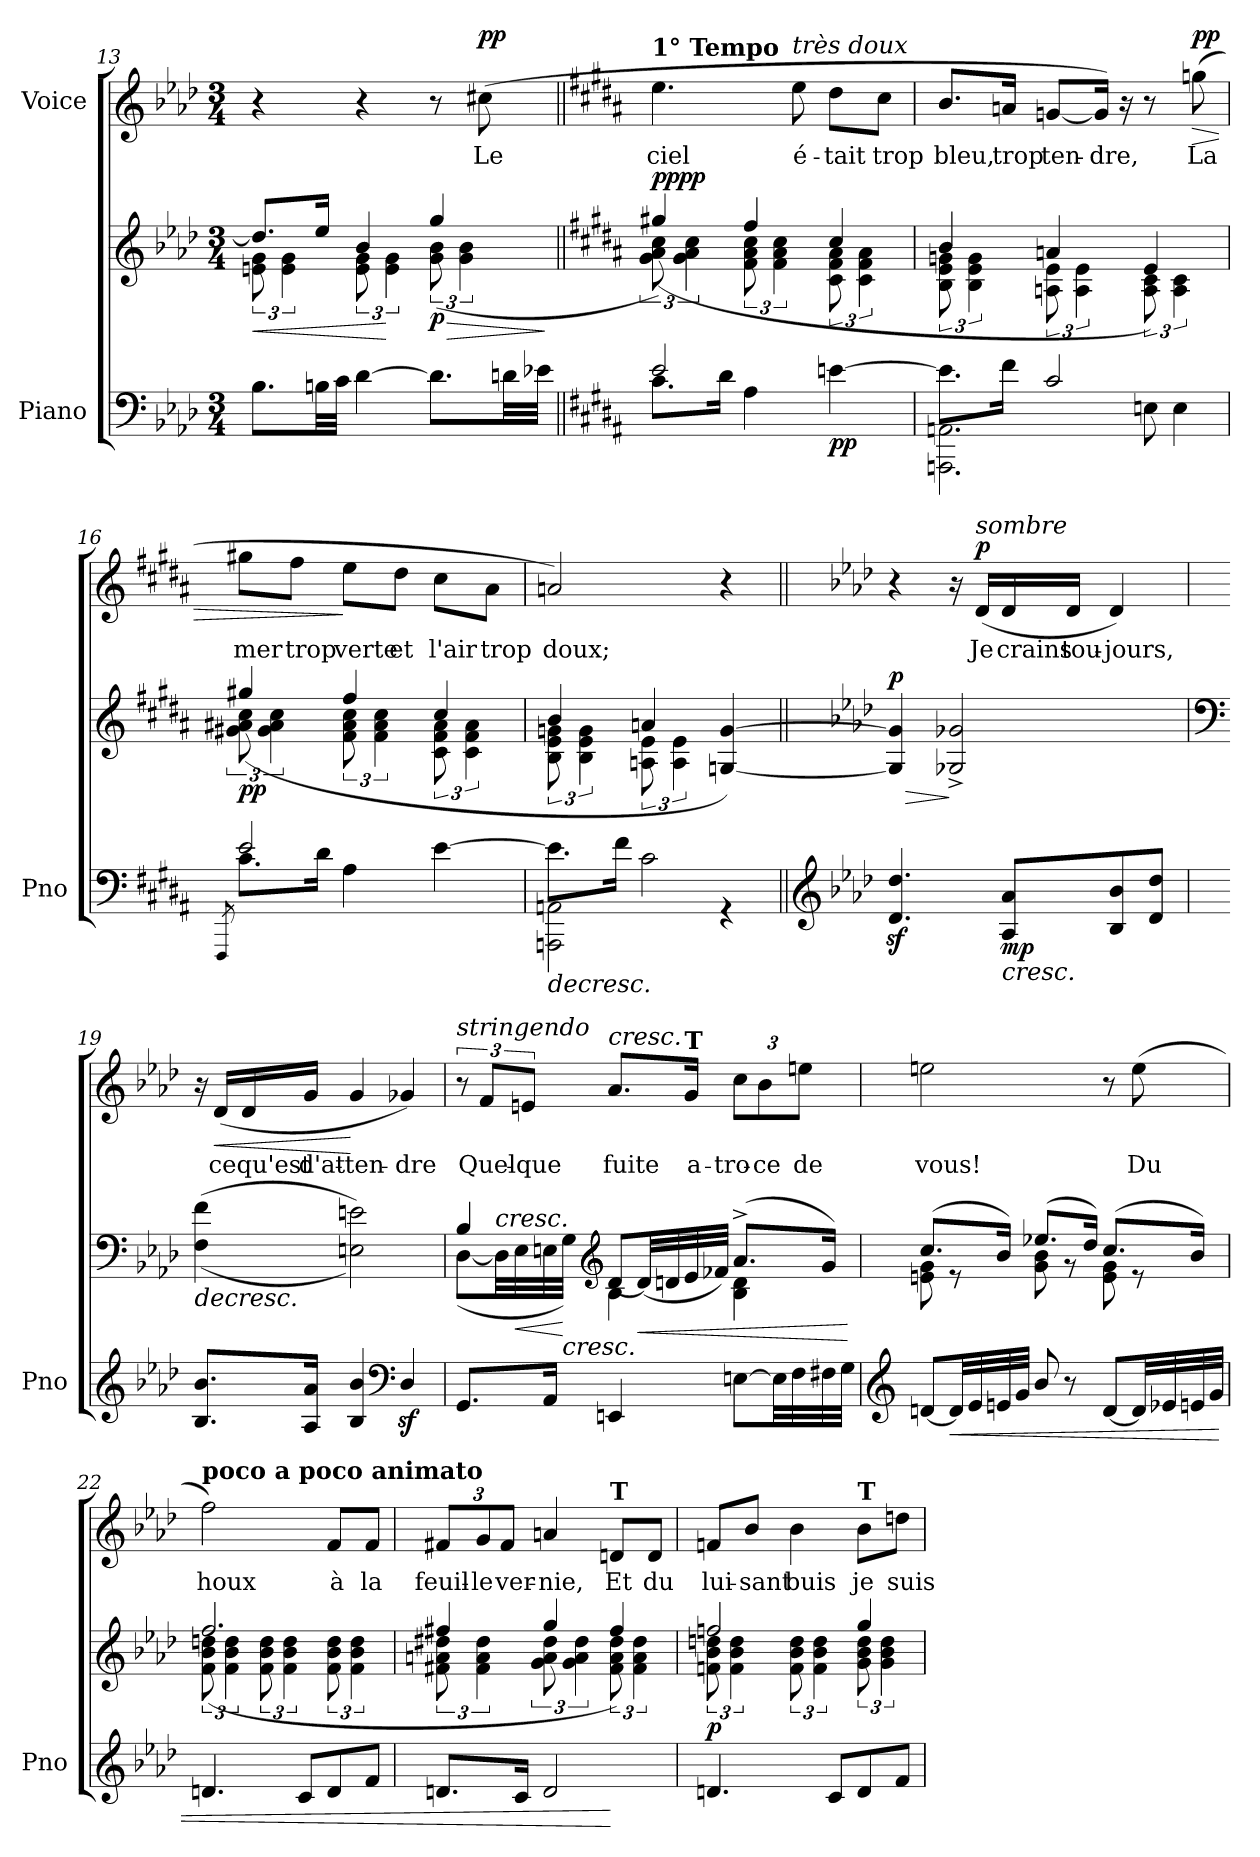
**kern	**kern	**dynam	**kern	**text	**dynam
*part2	*part2	*part2	*part1	*part1	*part1
*staff3	*staff2	*staff2/3	*staff1	*staff1	*staff1
*I"Piano	*	*	*I"Voice	*	*
*I'Pno	*	*	*	*	*
*clefF4	*clefG2	*	*clefG2	*	*
*k[b-e-a-d-]	*k[b-e-a-d-]	*	*k[b-e-a-d-]	*	*
*M3/4	*M3/4	*	*M3/4	*	*
=13	=13	=13	=13	=13	=13
!	!	!LO:HP:b	!	!	!
*	*^	*	*	*	*
8.B-\L	12en\ 12g\	8.dd-/L]	<	4r	.	.
.	6e\ 6g\	.	.	.	.	.
32Bn\LL	.	16ee-/Jk	.	.	.	.
32c\JJJ	.	.	.	.	.	.
[4d-\	12e\ 12g\	4b-/	.	4r	.	.
.	6e\ 6g\	.	[	.	.	.
!	!	!	!LO:HP:b	!	!	!
!	!	!	!LO:DY:n=1:b	!	!	!
8.d-\L]	12g\ 12b-\	(>4gg/	> p	8r	.	.
.	6g\ 6b-\	.	.	.	.	.
!	!	!	!	!	!LO:LY:b	!LO:DY:a
.	.	.	.	(>8cc#X\	Le	pp
32dn\LL	.	.	.	.	.	.
32e-X\JJJ	.	.	.	.	.	.
*	*v	*v	*	*	*	*
.	.	]	.	.	.
!!LO:PB:g=z
=14||	=14||	=14||	=14||	=14||	=14||
*k[f#c#g#d#a#]	*k[f#c#g#d#a#]	*	*k[f#c#g#d#a#]	*	*
*^	*^	*	*	*	*
!	!	!	!	!	!LO:TX:a:B:t=1° Tempo	!	!
!	!	!	!	!LO:DY:b=2	!	!LO:LY:b	!
!	!	!	!	!LO:DY:n=1:a	!	!	!
2e/	8.c#\L	12g#\ 12a#\ 12cc#\	(>4gg#X/)	pp pp	4.ee\	ciel	.
.	.	6g#\ 6a#\ 6cc#\	.	.	.	.	.
.	16d#\Jk	.	.	.	.	.	.
.	4A#\	12f#\ 12a#\ 12cc#\	4ff#/	.	.	.	.
.	.	6f#\ 6a#\ 6cc#\	.	.	.	.	.
!	!	!	!	!	!LO:TX:a:i:t=très doux	!	!
!	!	!	!	!	!	!LO:LY:b	!
.	.	.	.	.	8ee\	é-	.
!	!	!	!	!LO:DY:n=2:b=2	!	!LO:LY:b	!
[4en\	4ryy	12c#\ 12f#\ 12a#\	4cc#/	pp	8dd#\L	-tait	.
.	.	6c#\ 6f#\ 6a#\	.	.	.	.	.
!	!	!	!	!	!	!LO:LY:b	!
.	.	.	.	.	8cc#\J	trop	.
=15	=15	=15	=15	=15	=15	=15	=15
*	*^	*	*	*	*	*	*
!	!	!	!	!	!	!	!LO:LY:b	!
8.eni\L]	2.AAAn\ 2.AAn\	2ryy	12B\ 12e\ 12gn\	4b/	.	8.b/L	bleu,	.
.	.	.	6B\ 6e\ 6g\	.	.	.	.	.
!	!	!	!	!	!	!	!LO:LY:b	!
16f#\Jk	.	.	.	.	.	16an/Jk	trop	.
!	!	!	!	!	!	!	!LO:LY:b	!
2c#/	.	.	12An\ 12e\	4an/	.	[8gn/L	ten-	.
.	.	.	6A\ 6e\	.	.	.	.	.
!	!	!	!	!	!	!	!LO:LY:b	!
.	.	.	.	.	.	16g/Jk])	-dre,	.
.	.	.	.	.	.	16r	.	.
*	*	*Xtuplet	*	*	*	*	*	*
.	.	12En\	12A\ 12c#\	4e/)	.	8r	.	.
.	.	6E\	6A\ 6c#\	.	.	.	.	.
!	!	!	!	!	!	!	!LO:LY:b	!LO:HP:b
!	!	!	!	!	!	!	!	!LO:DY:n=1:a
.	.	.	.	.	.	(>8ggn\	La	> pp
*v	*v	*v	*	*	*	*	*	*
=16	=16	=16	=16	=16	=16	=16
8qFFF#/	.	.	.	.	.	.
*^	*	*	*	*	*	*
!	!	!	!	!LO:DY:b	!	!LO:LY:b	!
2e/	8.c#\L	12g#X\ 12a#X\ 12cc#\	(>4gg#X/	pp	8gg#X\L	mer	.
.	.	6g#\ 6a#\ 6cc#\	.	.	.	.	.
!	!	!	!	!	!	!LO:LY:b	!
.	.	.	.	.	8ff#\J	trop	.
.	16d#\Jk	.	.	.	.	.	.
!	!	!	!	!	!	!LO:LY:b	!
.	4A#\	12f#\ 12a#\ 12cc#\	4ff#/	.	8ee\L	verte	]
.	.	6f#\ 6a#\ 6cc#\	.	.	.	.	.
!	!	!	!	!	!	!LO:LY:b	!
.	.	.	.	.	8dd#\J	et	.
!	!	!	!	!	!	!LO:LY:b	!
[4e\	4ryy	12c#\ 12f#\ 12a#\	4cc#/	.	8cc#\L	l'air	.
.	.	6c#\ 6f#\ 6a#\	.	.	.	.	.
!	!	!	!	!	!	!LO:LY:b	!
.	.	.	.	.	8a#\J	trop	.
=17	=17	=17	=17	=17	=17	=17	=17
!	!	!	!	!LO:HP:b=2	!	!LO:LY:b	!
8.e\L]	2AAAn\ 2AAn\	12B\ 12e\ 12gn\	4b/	>	2an/)	doux;	.
.	.	6B\ 6e\ 6g\	.	.	.	.	.
16f#\Jk	.	.	.	.	.	.	.
2c#\	.	12An\ 12e\	4an/	.	.	.	.
.	.	6A\ 6e\	.	.	.	.	.
.	4rGG	[4Gn/ [4g/)	4ryy	.	4r	.	.
*v	*v	*	*	*	*	*	*
*	*v	*v	*	*	*	*
!!LO:PB:g=z
=18||	=18||	=18||	=18||	=18||	=18||
*clefG2	*	*	*	*	*
*k[b-e-a-d-]	*k[b-e-a-d-]	*	*k[b-e-a-d-]	*	*
*^	*^	*	*	*	*
!	!	!	!	!LO:HP:b	!	!	!
!	!	!	!	!LO:DY:n=1:a	!	!	!
*v	*v	*	*	*	*	*	*
*	*v	*v	*	*	*	*
4.d-/z< 4.dd-/z<	4G/] 4g/]	> p	4r	.	.
.	2G-X/^ 2g-X/^	]	16r	.	.
!	!	!	!LO:TX:a:i:t=sombre	!	!
!	!	!	!	!LO:LY:b	!LO:DY:a
.	.	.	(>16d-/LL	Je	p
!	!	!LO:HP:b=2	!	!LO:LY:b	!
!	!	!LO:DY:n=2:b=2	!	!	!
8A-/ 8a-/L	.	< mp	16d-/	crains	.
!	!	!	!	!LO:LY:b	!
.	.	.	16d-/JJ	tou-	.
!	!	!	!	!LO:LY:b	!
8B-/ 8b-/	.	.	4d-/)	-jours,	.
8d-/ 8dd-/J	.	.	.	.	.
.	.	]	.	.	.
=19	=19	=19	=19	=19	=19
*	*clefF4	*	*	*	*
!	!	!LO:HP:b	!	!	!
8.B-/ 8.b-/L	(<(>4F\ 4f\	>	16r	.	.
!	!	!	!	!LO:LY:b	!LO:HP:b
.	.	.	(>16d-/LL	ce	<
!	!	!	!	!LO:LY:b	!
.	.	.	16d-/	qu'est	.
!	!	!	!	!LO:LY:b	!
16A-/ 16a-/Jk	.	.	16g/JJ	d'at-	.
!	!	!	!	!LO:LY:b	!
4B-/ 4b-/	2En\ 2en\))	[	4g/	-ten-	[
*clefF4	*	*	*	*	*
!	!	!	!	!LO:LY:b	!
(>4D-z>/	.	.	4g-X/)	-dre	.
=20	=20	=20	=20	=20	=20
*	*^	*	*	*	*
!	!	!	!	!LO:TX:a:i:t=stringendo	!	!
8.GG/L	(>4B-/	(>[8D-\L)	.	12r	.	.
!	!	!	!	!	!LO:LY:b	!
.	.	.	.	12f/L	Quel-	.
!	!	!LO:TX:a:i:t=cresc.	!	!	!	!
.	.	32D-\LL]	.	.	.	.
!	!	!	!LO:HP:b	!	!	!
.	.	32E-\	<	.	.	.
!	!	!	!	!	!LO:LY:b	!
.	.	.	.	12en/J	-que	.
16AA-/Jk	.	32En\	.	.	.	.
!	!	!LO:TX:b:i:t=cresc.	!	!	!	!
.	.	32G\JJJ)	[	.	.	.
*	*clefG2	*	*	*	*	*
!	!	!	!	!LO:TX:a:i:t=cresc.	!	!
!	!	!	!	!	!LO:LY:b	!
4EEn/	4B-\	[8d-/L)	.	8.a-/L	fuite	.
!	!	!	!LO:HP:b	!	!	!
.	.	(<32d-/LL]	<	.	.	.
.	.	32dn/	.	.	.	.
!	!	!	!	!LO:TX:a:B:t=T	!	!
!	!	!	!	!	!LO:LY:b	!
.	.	32e-/	.	16g/Jk	a-	.
.	.	32f-X/JJJ)	.	.	.	.
!	!	!	!	!	!LO:LY:b	!
[8En\L	(>8.a-^/L	4B-\ 4d\	]	12cc\L	-tro-	.
!	!	!	!	!	!LO:LY:b	!
.	.	.	.	12b-\	-ce	.
32E\LL]	.	.	.	.	.	.
32F\	.	.	.	.	.	.
!	!	!	!	!	!LO:LY:b	!
.	.	.	.	12een\J	de	.
32F#X\	16g/Jk)	.	.	.	.	.
32G\JJJ	.	.	.	.	.	.
*	*v	*v	*	*	*	*
.	.	[	.	.	.
!!LO:LB:g=z
=21	=21	=21	=21	=21	=21
*clefG2	*	*	*	*	*
*	*^	*	*	*	*
!	!	!	!	!	!LO:LY:b	!
[8dn/L	(>8.cc/L	8en\ 8g\	.	2een\	vous!	.
!	!	!	!LO:HP:b=2	!	!	!
32d/LL]	.	8r	<	.	.	.
32e-/	.	.	.	.	.	.
32en/	16b-/Jk)	.	.	.	.	.
32g/JJJ	.	.	.	.	.	.
8b-/	(>8.ee-X/L	8g\ 8b-\	.	.	.	.
8r	.	8r	.	.	.	.
.	16dd-/Jk)	.	.	.	.	.
(<[8d/L	(>8.cc/L	8e\ 8g\	.	8r	.	.
!	!	!	!	!	!LO:LY:b	!
32d/LL]	.	8r	.	(>8ee\	Du	.
32e-X/	.	.	.	.	.	.
32en/	16b-/Jk)	.	.	.	.	.
32g/JJJ	.	.	.	.	.	.
=22	=22	=22	=22	=22	=22	=22
!	!	!	!	!LO:TX:a:B:t=poco a poco animato	!	!
!	!	!	!	!	!LO:LY:b	!
4.dn/	12f\ 12b-\ 12ddn\)	(>2.ff/	.	2ff\)	houx	.
.	6f\ 6b-\ 6dd\	.	.	.	.	.
.	12f\ 12b-\ 12dd\	.	.	.	.	.
.	6f\ 6b-\ 6dd\	.	.	.	.	.
8c/L	.	.	.	.	.	.
!	!	!	!	!	!LO:LY:b	!
8d/	12f\ 12b-\ 12dd\	.	.	8f/L	à	.
.	6f\ 6b-\ 6dd\	.	.	.	.	.
!	!	!	!	!	!LO:LY:b	!
8f/J	.	.	.	8f/J	la	.
=23	=23	=23	=23	=23	=23	=23
!	!	!	!	!	!LO:LY:b	!
8.dn/L	12f#X\ 12an\ 12dd#X\	4ff#X/	.	12f#X/L	feuil-	.
!	!	!	!	!	!LO:LY:b	!
.	6f#\ 6a\ 6dd#\	.	.	12g/	-le	.
!	!	!	!	!	!LO:LY:b	!
.	.	.	.	12f#/J	ver-	.
16c/Jk	.	.	.	.	.	.
!	!	!	!	!	!LO:LY:b	!
2d/	12g\ 12a\ 12dd#\	4gg/	.	4an/	-nie,	.
.	6g\ 6a\ 6dd#\	.	.	.	.	.
!	!	!	!	!LO:TX:a:B:t=T	!	!
!	!	!	!	!	!LO:LY:b	!
.	12f#\ 12a\ 12dd#\	4ff#/)	[	8dn/L	Et	.
.	6f#\ 6a\ 6dd#\	.	.	.	.	.
!	!	!	!	!	!LO:LY:b	!
.	.	.	.	8d/J	du	.
=24	=24	=24	=24	=24	=24	=24
!	!	!	!LO:DY:b	!	!LO:LY:b	!
4.dn/	12fn\ 12b-\ 12ddn\	2ffn/	p	8fn/L	lui-	.
.	6f\ 6b-\ 6dd\	.	.	.	.	.
!	!	!	!	!	!LO:LY:b	!
.	.	.	.	8b-/J	-sant	.
!	!	!	!	!	!LO:LY:b	!
.	12f\ 12b-\ 12dd\	.	.	4b-\	buis	.
.	6f\ 6b-\ 6dd\	.	.	.	.	.
8c/L	.	.	.	.	.	.
!	!	!	!	!LO:TX:a:B:t=T	!	!
!	!	!	!	!	!LO:LY:b	!
8d/	12g\ 12b-\ 12dd\	4gg/	.	8b-\L	je	.
.	6g\ 6b-\ 6dd\	.	.	.	.	.
!	!	!	!	!	!LO:LY:b	!
8f/J	.	.	.	8ddn\J	suis	.
*	*v	*v	*	*	*	*
=	=	=	=	=	=
*-	*-	*-	*-	*-	*-
